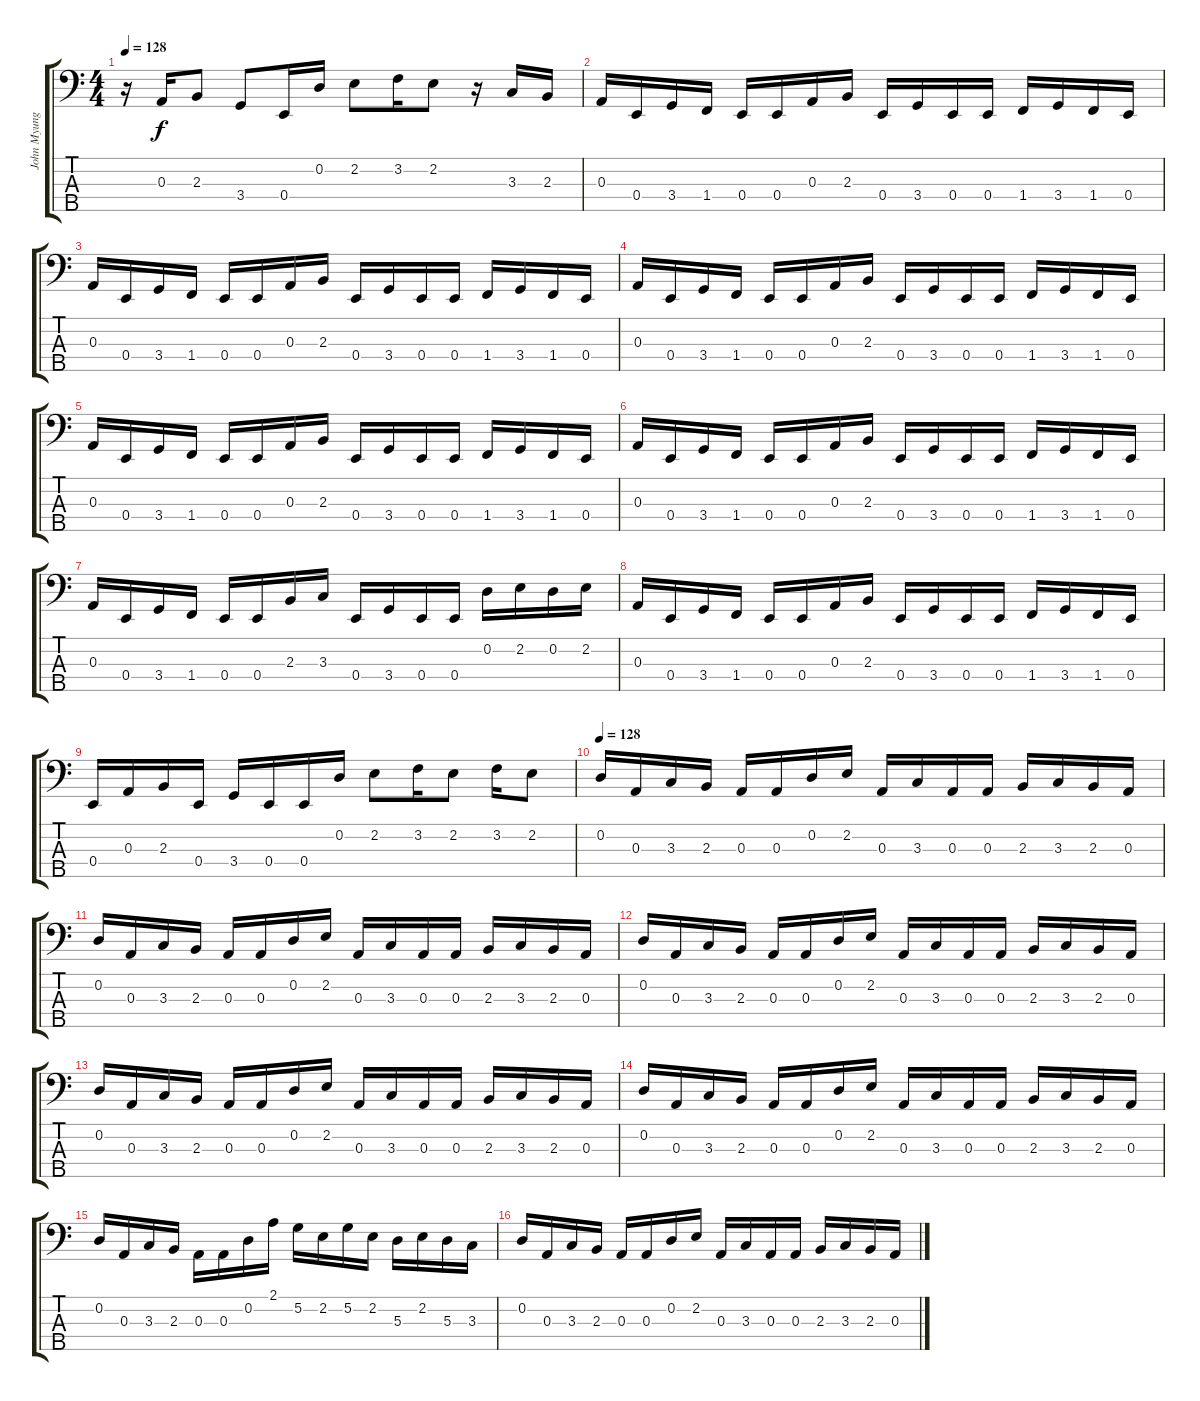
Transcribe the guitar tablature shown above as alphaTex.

\track ("John Myung" "John Myung") {instrument electricbassfinger}
\staff {score tabs}
\tuning (G2 D2 A1 E1 B0) {hide}
\ts (4 4)
\tempo 128
\clef f4
\ks c
r.16{dy f} 0.3.16 2.3.8 3.4.8 0.4.16 0.2.16 2.2.8 3.2.16 2.2.8 r.16 3.3.16 2.3.16 |
0.3.16 0.4.16 3.4.16 1.4.16 0.4.16 0.4.16 0.3.16 2.3.16 0.4.16 3.4.16 0.4.16 0.4.16 1.4.16 3.4.16 1.4.16 0.4.16 |
0.3.16 0.4.16 3.4.16 1.4.16 0.4.16 0.4.16 0.3.16 2.3.16 0.4.16 3.4.16 0.4.16 0.4.16 1.4.16 3.4.16 1.4.16 0.4.16 |
0.3.16 0.4.16 3.4.16 1.4.16 0.4.16 0.4.16 0.3.16 2.3.16 0.4.16 3.4.16 0.4.16 0.4.16 1.4.16 3.4.16 1.4.16 0.4.16 |
0.3.16 0.4.16 3.4.16 1.4.16 0.4.16 0.4.16 0.3.16 2.3.16 0.4.16 3.4.16 0.4.16 0.4.16 1.4.16 3.4.16 1.4.16 0.4.16 |
0.3.16 0.4.16 3.4.16 1.4.16 0.4.16 0.4.16 0.3.16 2.3.16 0.4.16 3.4.16 0.4.16 0.4.16 1.4.16 3.4.16 1.4.16 0.4.16 |
0.3.16 0.4.16 3.4.16 1.4.16 0.4.16 0.4.16 2.3.16 3.3.16 0.4.16 3.4.16 0.4.16 0.4.16 0.2.16 2.2.16 0.2.16 2.2.16 |
0.3.16 0.4.16 3.4.16 1.4.16 0.4.16 0.4.16 0.3.16 2.3.16 0.4.16 3.4.16 0.4.16 0.4.16 1.4.16 3.4.16 1.4.16 0.4.16 |
0.4.16 0.3.16 2.3.16 0.4.16 3.4.16 0.4.16 0.4.16 0.2.16 2.2.8 3.2.16 2.2.8 3.2.16 2.2.8 |
\tempo 128
0.2.16 0.3.16 3.3.16 2.3.16 0.3.16 0.3.16 0.2.16 2.2.16 0.3.16 3.3.16 0.3.16 0.3.16 2.3.16 3.3.16 2.3.16 0.3.16 |
0.2.16 0.3.16 3.3.16 2.3.16 0.3.16 0.3.16 0.2.16 2.2.16 0.3.16 3.3.16 0.3.16 0.3.16 2.3.16 3.3.16 2.3.16 0.3.16 |
0.2.16 0.3.16 3.3.16 2.3.16 0.3.16 0.3.16 0.2.16 2.2.16 0.3.16 3.3.16 0.3.16 0.3.16 2.3.16 3.3.16 2.3.16 0.3.16 |
0.2.16 0.3.16 3.3.16 2.3.16 0.3.16 0.3.16 0.2.16 2.2.16 0.3.16 3.3.16 0.3.16 0.3.16 2.3.16 3.3.16 2.3.16 0.3.16 |
0.2.16 0.3.16 3.3.16 2.3.16 0.3.16 0.3.16 0.2.16 2.2.16 0.3.16 3.3.16 0.3.16 0.3.16 2.3.16 3.3.16 2.3.16 0.3.16 |
0.2.16 0.3.16 3.3.16 2.3.16 0.3.16 0.3.16 0.2.16 2.1.16 5.2.16 2.2.16 5.2.16 2.2.16 5.3.16 2.2.16 5.3.16 3.3.16 |
0.2.16 0.3.16 3.3.16 2.3.16 0.3.16 0.3.16 0.2.16 2.2.16 0.3.16 3.3.16 0.3.16 0.3.16 2.3.16 3.3.16 2.3.16 0.3.16
